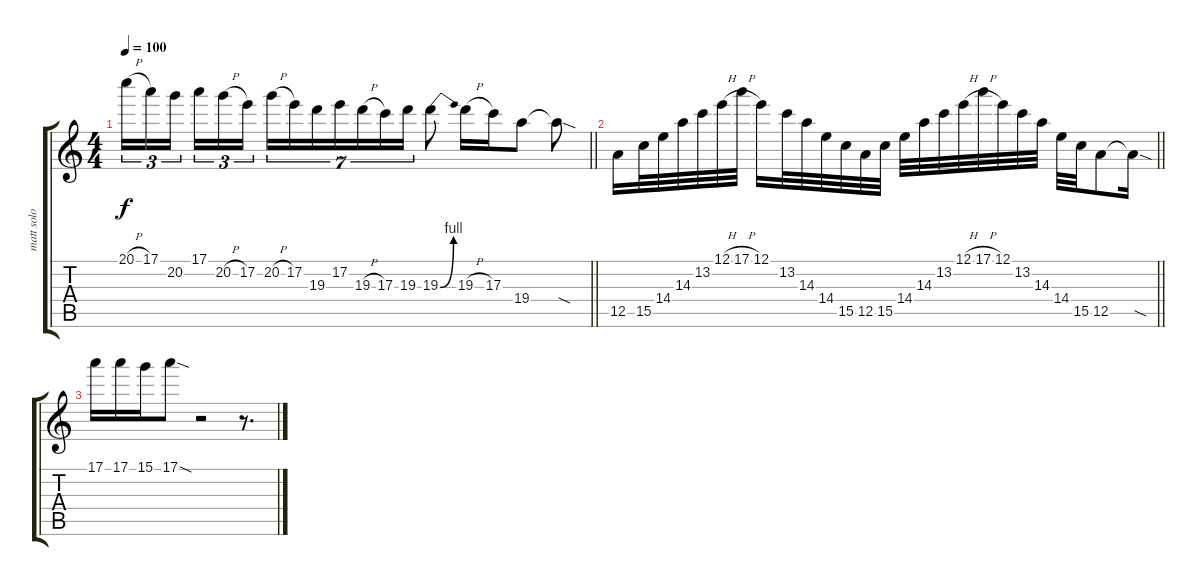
\track ("matt solo" "matt solo") {instrument distortionguitar}
\staff {score tabs}
\tuning (E4 B3 G3 D3 A2 E2) {hide}
\ts (4 4)
\tempo 100
\clef g2
\barLineRight lightlight
\ks c
20.1{h}.16{tu (3 2) dy f} 17.1.16{tu (3 2)} 20.2.16{tu (3 2) beam splitsecondary} 17.1.16{tu (3 2)} 20.2{h}.16{tu (3 2)} 17.2.16{tu (3 2)} 20.2{h}.16{tu (7 4)} 17.2.16{tu (7 4)} 19.3.16{tu (7 4)} 17.2.16{tu (7 4)} 19.3{h}.16{tu (7 4)} 17.3.16{tu (7 4)} 19.3.16{tu (7 4)} 19.3{be (bend 0 0 60 4)}.8 19.3{h}.16 17.3.16 19.4.8 19.4{sod t}.8 |
\barLineRight lightlight
12.5.16 15.5.32 14.4.32 14.3.32 13.2.32 12.1{h}.32 17.1{h}.32 12.1.16 13.2.32 14.3.32 14.4.32 15.5.32 12.5.32 15.5.32 14.4.32 14.3.32 13.2.32 12.1{h}.32 17.1{h}.32 12.1.32 13.2.32 14.3.32 14.4.32 15.5.32 12.5.8 12.5{sod t}.16 |
17.1.16 17.1.16 15.1.16 17.1{sod}.8 r.2 r.8{d}
